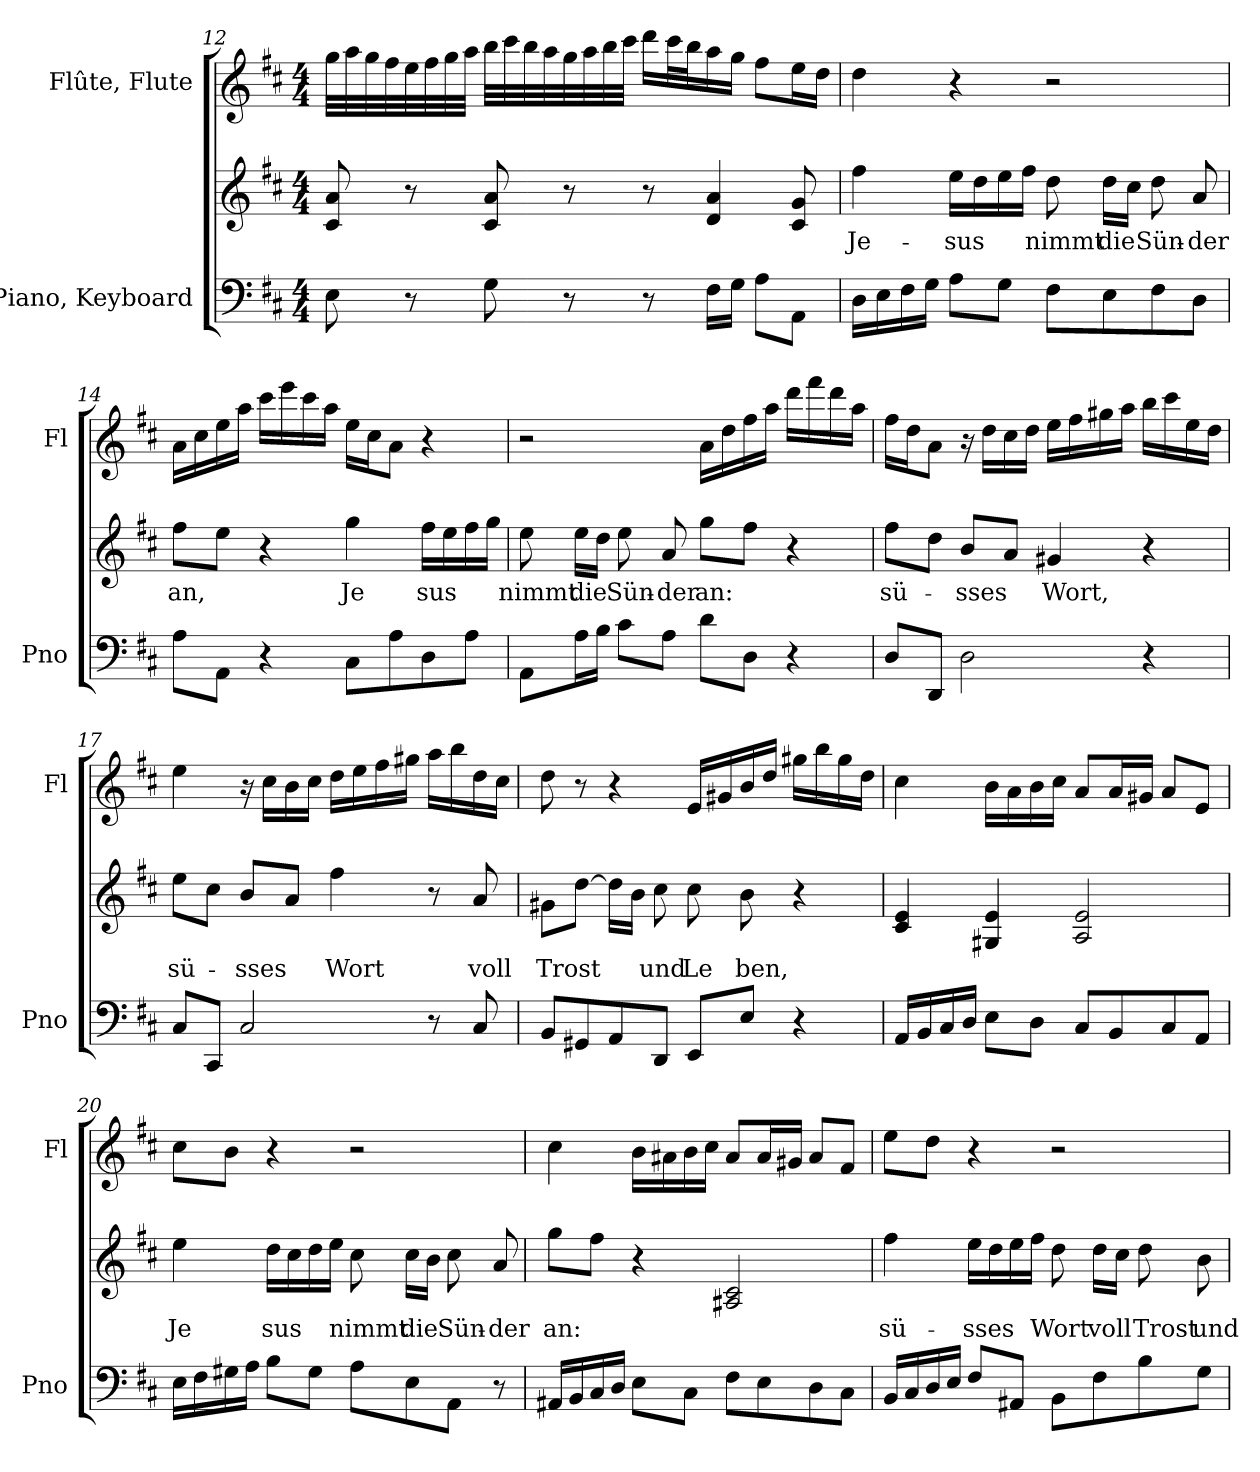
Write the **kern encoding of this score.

**kern	**kern	**text	**kern
*part2	*part2	*part2	*part1
*staff3	*staff2	*staff2	*staff1
*I"Piano, Keyboard	*	*	*I"Flûte, Flute
*I'Pno	*	*	*I'Fl
!!LO:LB:g=z
*clefF4	*clefG2	*	*clefG2
*k[f#c#]	*k[f#c#]	*	*k[f#c#]
*M4/4	*M4/4	*	*M4/4
=12	=12	=12	=12
8E\	8c#!/ 8a!/	.	32gg\LLL
.	.	.	32aa\
.	.	.	32gg\
.	.	.	32ff#\
8r	8r	.	32ee\
.	.	.	32ff#\
.	.	.	32gg\
.	.	.	32aa\JJJ
8G\	8c#!/ 8a!/	.	32bb\LLL
.	.	.	32ccc#\
.	.	.	32bb\
.	.	.	32aa\
8r	8r	.	32gg\
.	.	.	32aa\
.	.	.	32bb\
.	.	.	32ccc#\JJJ
8r	8r	.	16ddd\LL
.	.	.	32ccc#\L
.	.	.	32bb\J
16F#\LL	4d!/ 4a!/	.	16aa\
16G\JJ	.	.	16gg\JJ
8A\L	.	.	8ff#\L
8AA\J	8c#!/ 8g!/	.	16ee\L
.	.	.	16dd\JJ
=13	=13	=13	=13
!	!	!LO:LY:b	!
16D\LL	4ff#\	Je-	4dd\
16E\	.	.	.
16F#\	.	.	.
16G\JJ	.	.	.
!	!	!LO:LY:b	!
8A\L	16ee\LL	-sus	4r
.	16dd\	.	.
8G\J	16ee\	.	.
.	16ff#\JJ	.	.
!	!	!LO:LY:b	!
8F#\L	8dd\	nimmt	2r
!	!	!LO:LY:b	!
8E\	16dd\LL	die	.
.	16cc#\JJ	.	.
!	!	!LO:LY:b	!
8F#\	8dd\	Sün-	.
!	!	!LO:LY:b	!
8D\J	8a/	-der	.
!!LO:LB:g=z
=14	=14	=14	=14
!	!	!LO:LY:b	!
8A\L	8ff#\L	an,	16a\LL
.	.	.	16cc#\
8AA\J	8ee\J	.	16ee\
.	.	.	16aa\JJ
4r	4r	.	16ccc#\LL
.	.	.	16eee\
.	.	.	16ccc#\
.	.	.	16aa\JJ
!	!	!LO:LY:b	!
8C#\L	4gg\	Je	16ee\LL
.	.	.	16cc#\J
8A\	.	.	8a\J
!	!	!LO:LY:b	!
8D\	16ff#\LL	-sus	4r
.	16ee\	.	.
8A\J	16ff#\	.	.
.	16gg\JJ	.	.
=15	=15	=15	=15
!	!	!LO:LY:b	!
8AA\L	8ee\	nimmt	2r
!	!	!LO:LY:b	!
16A\L	16ee\LL	die	.
16B\JJ	16dd\JJ	.	.
!	!	!LO:LY:b	!
8c#\L	8ee\	Sün-	.
!	!	!LO:LY:b	!
8A\J	8a/	-der	.
!	!	!LO:LY:b	!
8d\L	8gg\L	an:	16a\LL
.	.	.	16dd\
8D\J	8ff#\J	.	16ff#\
.	.	.	16aa\JJ
4r	4r	.	16ddd\LL
.	.	.	16fff#\
.	.	.	16ddd\
.	.	.	16aa\JJ
=16	=16	=16	=16
!	!	!LO:LY:b	!
8D/L	8ff#\L	sü-	16ff#\LL
.	.	.	16dd\J
8DD/J	8dd\J	.	8a\J
!	!	!LO:LY:b	!
2D\	8b/L	-sses	16r
.	.	.	16dd\LL
.	8a/J	.	16cc#\
.	.	.	16dd\JJ
!	!	!LO:LY:b	!
.	4g#X/	Wort,	16ee\LL
.	.	.	16ff#\
.	.	.	16gg#X\
.	.	.	16aa\JJ
4r	4r	.	16bb\LL
.	.	.	16ccc#\
.	.	.	16ee\
.	.	.	16dd\JJ
!!LO:PB:g=z
=17	=17	=17	=17
!	!	!LO:LY:b	!
8C#/L	8ee\L	sü-	4ee\
8CC#/J	8cc#\J	.	.
!	!	!LO:LY:b	!
2C#/	8b/L	-sses	16r
.	.	.	16cc#\LL
.	8a/J	.	16b\
.	.	.	16cc#\JJ
!	!	!LO:LY:b	!
.	4ff#\	Wort	16dd\LL
.	.	.	16ee\
.	.	.	16ff#\
.	.	.	16gg#X\JJ
8r	8r	.	16aa\LL
.	.	.	16bb\
!	!	!LO:LY:b	!
8C#/	8a/	voll	16dd\
.	.	.	16cc#\JJ
=18	=18	=18	=18
!	!	!LO:LY:b	!
8BB/L	8g#X\L	Trost	8dd\
8GG#X/	[8dd\J	.	8r
8AA/	16dd\LL]	.	4r
.	16b\JJ	.	.
!	!	!LO:LY:b	!
8DD/J	8cc#\	und	.
!	!	!LO:LY:b	!
8EE/L	8cc#\	Le	16e/LL
.	.	.	16g#X/
!	!	!LO:LY:b	!
8E/J	8b\	ben,	16b/
.	.	.	16dd/JJ
4r	4r	.	16gg#X\LL
.	.	.	16bb\
.	.	.	16gg#\
.	.	.	16dd\JJ
=19	=19	=19	=19
16AA/LL	4c#!/ 4e!/	.	4cc#\
16BB/	.	.	.
16C#/	.	.	.
16D/JJ	.	.	.
8E\L	4G#X!/ 4e!/	.	16b\LL
.	.	.	16a\
8D\J	.	.	16b\
.	.	.	16cc#\JJ
8C#/L	2A!/ 2e!/	.	8a/L
8BB/	.	.	16a/L
.	.	.	16g#X/JJ
8C#/	.	.	8a/L
8AA/J	.	.	8e/J
!!LO:LB:g=z
=20	=20	=20	=20
!	!	!LO:LY:b	!
16E\LL	4ee\	Je	8cc#\L
16F#\	.	.	.
16G#X\	.	.	8b\J
16A\JJ	.	.	.
!	!	!LO:LY:b	!
8B\L	16dd\LL	-sus	4r
.	16cc#\	.	.
8G#\J	16dd\	.	.
.	16ee\JJ	.	.
!	!	!LO:LY:b	!
8A\L	8cc#\	nimmt	2r
!	!	!LO:LY:b	!
8E\	16cc#\LL	die	.
.	16b\JJ	.	.
!	!	!LO:LY:b	!
8AA\J	8cc#\	Sün-	.
!	!	!LO:LY:b	!
8r	8a/	-der	.
=21	=21	=21	=21
!	!	!LO:LY:b	!
16AA#X/LL	8gg\L	an:	4cc#\
16BB/	.	.	.
16C#/	8ff#\J	.	.
16D/JJ	.	.	.
8E\L	4r	.	16b\LL
.	.	.	16a#X\
8C#\J	.	.	16b\
.	.	.	16cc#\JJ
8F#\L	2A#X!/ 2c#!/	.	8a#/L
8E\	.	.	16a#/L
.	.	.	16g#X/JJ
8D\	.	.	8a#/L
8C#\J	.	.	8f#/J
=22	=22	=22	=22
!	!	!LO:LY:b	!
16BB/LL	4ff#\	sü-	8ee\L
16C#/	.	.	.
16D/	.	.	8dd\J
16E/JJ	.	.	.
!	!	!LO:LY:b	!
8F#/L	16ee\LL	-sses	4r
.	16dd\	.	.
8AA#X/J	16ee\	.	.
.	16ff#\JJ	.	.
!	!	!LO:LY:b	!
8BB\L	8dd\	Wort	2r
!	!	!LO:LY:b	!
8F#\	16dd\LL	voll	.
.	16cc#\JJ	.	.
!	!	!LO:LY:b	!
8B\	8dd\	Trost	.
!	!	!LO:LY:b	!
8G\J	8b\	und	.
=	=	=	=
*-	*-	*-	*-
